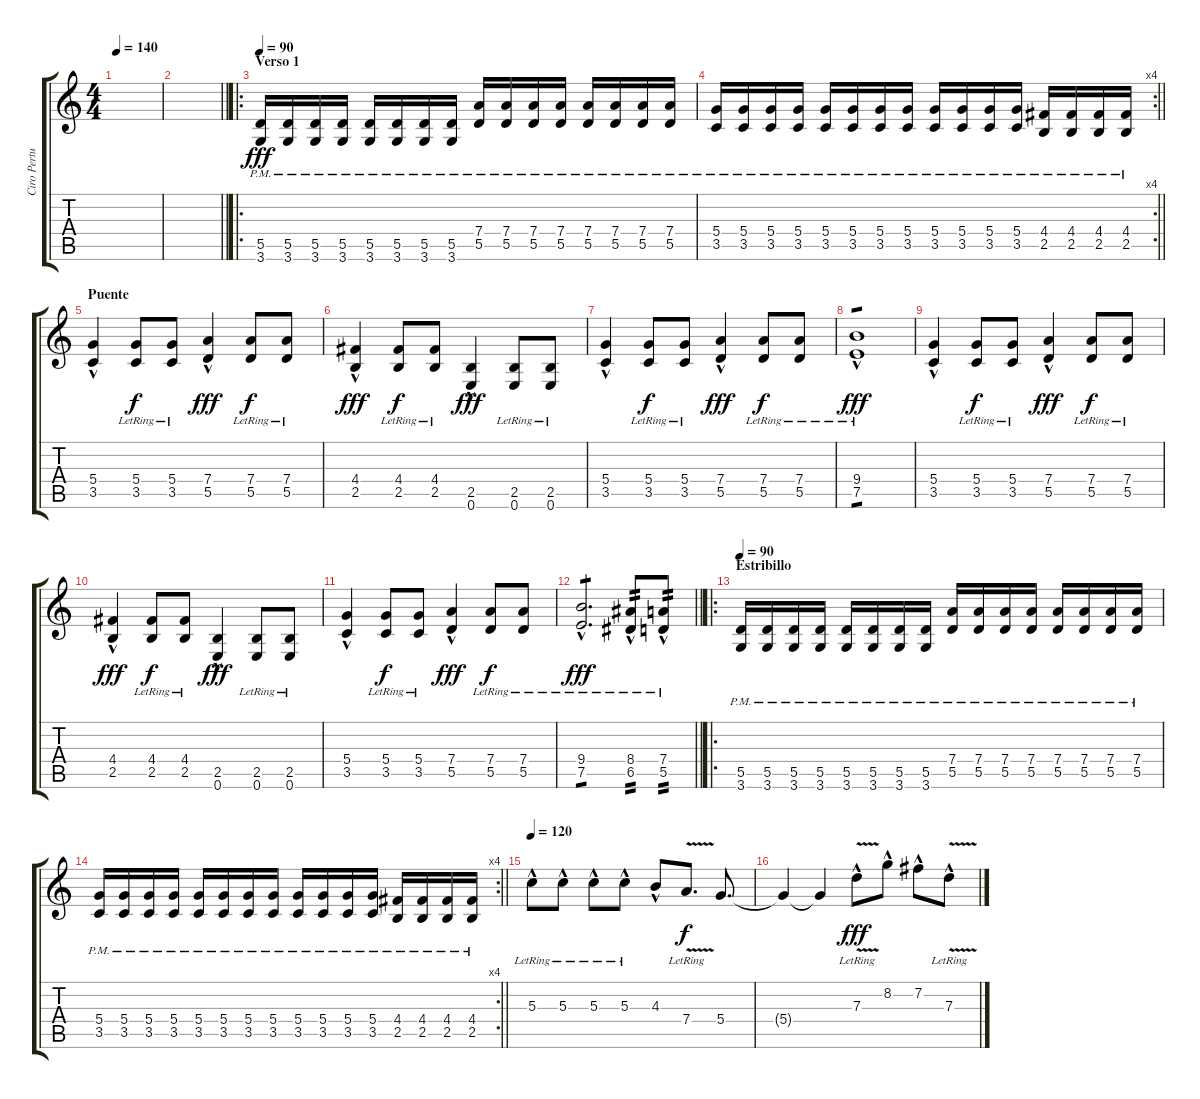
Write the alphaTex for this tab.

\track ("Ciro Pertusi" "Ciro Pertu") {instrument overdrivenguitar}
\staff {score tabs}
\tuning (E4 B3 G3 D3 A2 E2) {hide}
\ts (4 4)
\tempo 140
\clef g2
\ks c
|
\barLineRight lightlight
|
\ro
\section ("" "Verso 1")
\tempo 90
(5.5{pm} 3.6{pm}).16{dy fff} (5.5{pm} 3.6{pm}).16 (5.5{pm} 3.6{pm}).16 (5.5{pm} 3.6{pm}).16 (5.5{pm} 3.6{pm}).16 (5.5{pm} 3.6{pm}).16 (5.5{pm} 3.6{pm}).16 (5.5{pm} 3.6{pm}).16 (7.4{pm} 5.5{pm}).16 (7.4{pm} 5.5{pm}).16 (7.4{pm} 5.5{pm}).16 (7.4{pm} 5.5{pm}).16 (7.4{pm} 5.5{pm}).16 (7.4{pm} 5.5{pm}).16 (7.4{pm} 5.5{pm}).16 (7.4{pm} 5.5{pm}).16 |
\rc 4
\barLineRight lightlight
(5.4{pm} 3.5{pm}).16 (5.4{pm} 3.5{pm}).16 (5.4{pm} 3.5{pm}).16 (5.4{pm} 3.5{pm}).16 (5.4{pm} 3.5{pm}).16 (5.4{pm} 3.5{pm}).16 (5.4{pm} 3.5{pm}).16 (5.4{pm} 3.5{pm}).16 (5.4{pm} 3.5{pm}).16 (5.4{pm} 3.5{pm}).16 (5.4{pm} 3.5{pm}).16 (5.4{pm} 3.5{pm}).16 (4.4{pm} 2.5{pm}).16 (4.4{pm} 2.5{pm}).16 (4.4{pm} 2.5{pm}).16 (4.4{pm} 2.5{pm}).16 |
\section ("" "Puente")
(5.4{hac} 3.5{hac}).4 (5.4{lr} 3.5{lr}).8{dy f} (5.4{lr} 3.5{lr}).8 (7.4{hac} 5.5{hac}).4{dy fff} (7.4{lr} 5.5{lr}).8{dy f} (7.4{lr} 5.5{lr}).8 |
(4.4{hac} 2.5{hac}).4{dy fff} (4.4{lr} 2.5{lr}).8{dy f} (4.4{lr} 2.5{lr}).8 (2.5{hac} 0.6{hac}).4{dy fff} (2.5{lr} 0.6{lr}).8 (2.5{lr} 0.6{lr}).8 |
(5.4{hac} 3.5{hac}).4 (5.4{lr} 3.5{lr}).8{dy f} (5.4{lr} 3.5{lr}).8 (7.4{hac} 5.5{hac}).4{dy fff} (7.4{lr} 5.5{lr}).8{dy f} (7.4{lr} 5.5{lr}).8 |
(9.4{hac lr} 7.5{hac lr}).1{tp 1 dy fff} |
(5.4{hac} 3.5{hac}).4 (5.4{lr} 3.5{lr}).8{dy f} (5.4{lr} 3.5{lr}).8 (7.4{hac} 5.5{hac}).4{dy fff} (7.4{lr} 5.5{lr}).8{dy f} (7.4{lr} 5.5{lr}).8 |
(4.4{hac} 2.5{hac}).4{dy fff} (4.4{lr} 2.5{lr}).8{dy f} (4.4{lr} 2.5{lr}).8 (2.5{hac} 0.6{hac}).4{dy fff} (2.5{lr} 0.6{lr}).8 (2.5{lr} 0.6{lr}).8 |
(5.4{hac} 3.5{hac}).4 (5.4{lr} 3.5{lr}).8{dy f} (5.4{lr} 3.5{lr}).8 (7.4{hac} 5.5{hac}).4{dy fff} (7.4{lr} 5.5{lr}).8{dy f} (7.4{lr} 5.5{lr}).8 |
\barLineRight lightlight
(9.4{hac lr} 7.5{hac lr}).2{d tp 1 dy fff} (8.4{hac lr} 6.5{hac lr}).8{tp 2} (7.4{hac lr} 5.5{hac lr}).8{tp 2} |
\ro
\section ("" "Estribillo")
\tempo 90
(5.5{pm} 3.6{pm}).16 (5.5{pm} 3.6{pm}).16 (5.5{pm} 3.6{pm}).16 (5.5{pm} 3.6{pm}).16 (5.5{pm} 3.6{pm}).16 (5.5{pm} 3.6{pm}).16 (5.5{pm} 3.6{pm}).16 (5.5{pm} 3.6{pm}).16 (7.4{pm} 5.5{pm}).16 (7.4{pm} 5.5{pm}).16 (7.4{pm} 5.5{pm}).16 (7.4{pm} 5.5{pm}).16 (7.4{pm} 5.5{pm}).16 (7.4{pm} 5.5{pm}).16 (7.4{pm} 5.5{pm}).16 (7.4{pm} 5.5{pm}).16 |
\rc 4
\barLineRight lightlight
(5.4{pm} 3.5{pm}).16 (5.4{pm} 3.5{pm}).16 (5.4{pm} 3.5{pm}).16 (5.4{pm} 3.5{pm}).16 (5.4{pm} 3.5{pm}).16 (5.4{pm} 3.5{pm}).16 (5.4{pm} 3.5{pm}).16 (5.4{pm} 3.5{pm}).16 (5.4{pm} 3.5{pm}).16 (5.4{pm} 3.5{pm}).16 (5.4{pm} 3.5{pm}).16 (5.4{pm} 3.5{pm}).16 (4.4{pm} 2.5{pm}).16 (4.4{pm} 2.5{pm}).16 (4.4{pm} 2.5{pm}).16 (4.4{pm} 2.5{pm}).16 |
\section ("" "")
\tempo 120
5.3{hac lr}.8 5.3{hac lr}.8 5.3{hac lr}.8 5.3{hac lr}.8 4.3{hac}.8 7.4{v lr}.8{d dy f} 5.4.8{d} |
5.4{t}.4 5.4{t}.4 7.3{v hac lr}.8{dy fff} 8.2{hac}.8 7.2{hac}.8 7.3{v hac lr}.8
